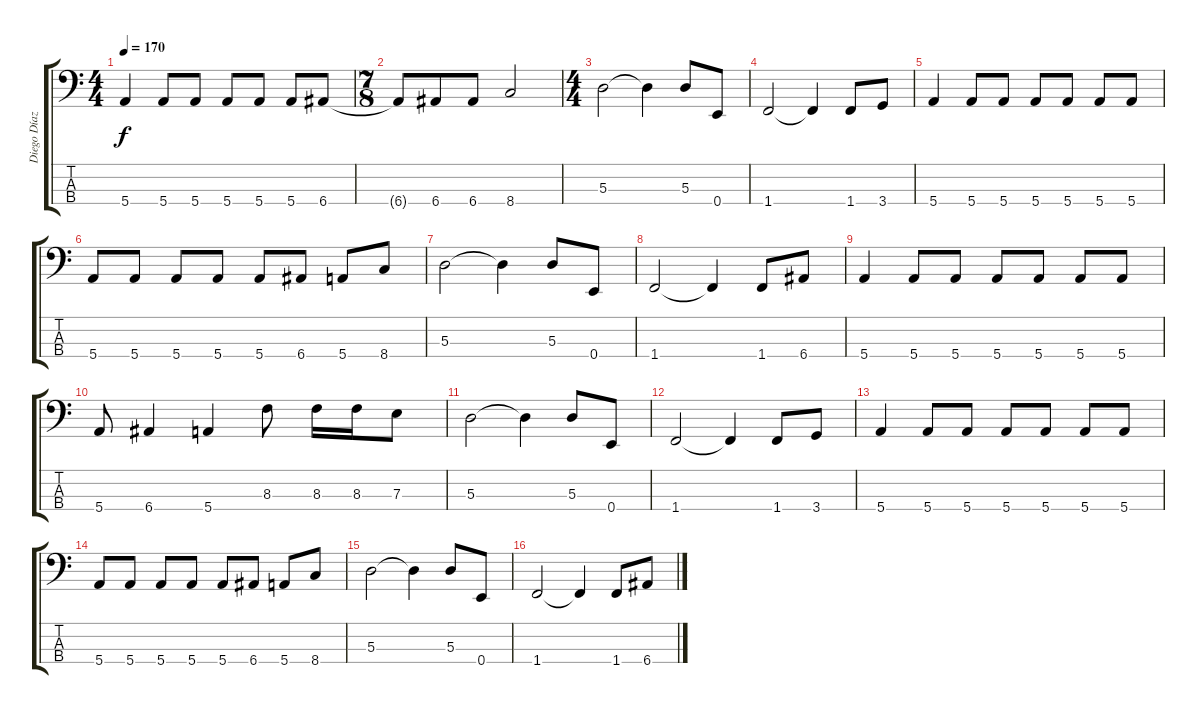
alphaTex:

\track ("Diego Díaz" "Diego Díaz") {instrument electricbassfinger}
\staff {score tabs}
\tuning (G2 D2 A1 E1) {hide}
\ts (4 4)
\tempo 170
\clef f4
\ks c
5.4{t}.4{dy f} 5.4.8 5.4.8 5.4.8 5.4.8 5.4.8 6.4.8 |
\ts (7 8)
6.4{t}.8 6.4.8 6.4.8 8.4.2 |
\ts (4 4)
5.3.2 5.3{t}.4 5.3.8 0.4.8 |
1.4.2 1.4{t}.4 1.4.8 3.4.8 |
5.4.4 5.4.8 5.4.8 5.4.8 5.4.8 5.4.8 5.4.8 |
5.4.8 5.4.8 5.4.8 5.4.8 5.4.8 6.4.8 5.4.8 8.4.8 |
5.3.2 5.3{t}.4 5.3.8 0.4.8 |
1.4.2 1.4{t}.4 1.4.8 6.4.8 |
5.4.4 5.4.8 5.4.8 5.4.8 5.4.8 5.4.8 5.4.8 |
5.4.8 6.4.4 5.4.4 8.3.8 8.3.16 8.3.16 7.3.8 |
5.3.2 5.3{t}.4 5.3.8 0.4.8 |
1.4.2 1.4{t}.4 1.4.8 3.4.8 |
5.4.4 5.4.8 5.4.8 5.4.8 5.4.8 5.4.8 5.4.8 |
5.4.8 5.4.8 5.4.8 5.4.8 5.4.8 6.4.8 5.4.8 8.4.8 |
5.3.2 5.3{t}.4 5.3.8 0.4.8 |
1.4.2 1.4{t}.4 1.4.8 6.4.8
